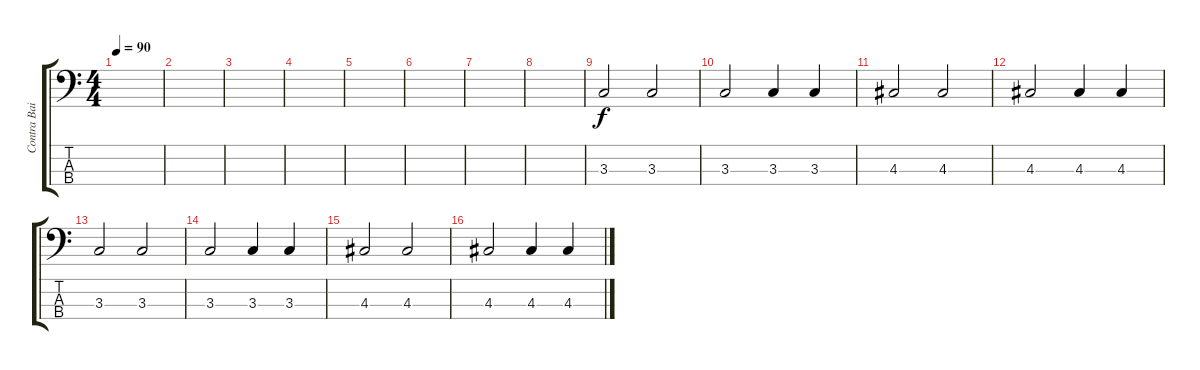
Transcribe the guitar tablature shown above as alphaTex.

\track ("Contra Baixo" "Contra Bai") {instrument electricbassfinger}
\staff {score tabs}
\tuning (G2 D2 A1 E1) {hide}
\ts (4 4)
\tempo 90
\clef f4
\ks c
|
|
|
|
|
|
|
|
3.3.2 3.3.2 |
3.3.2 3.3.4 3.3.4 |
4.3.2 4.3.2 |
4.3.2 4.3.4 4.3.4 |
3.3.2 3.3.2 |
3.3.2 3.3.4 3.3.4 |
4.3.2 4.3.2 |
4.3.2 4.3.4 4.3.4
